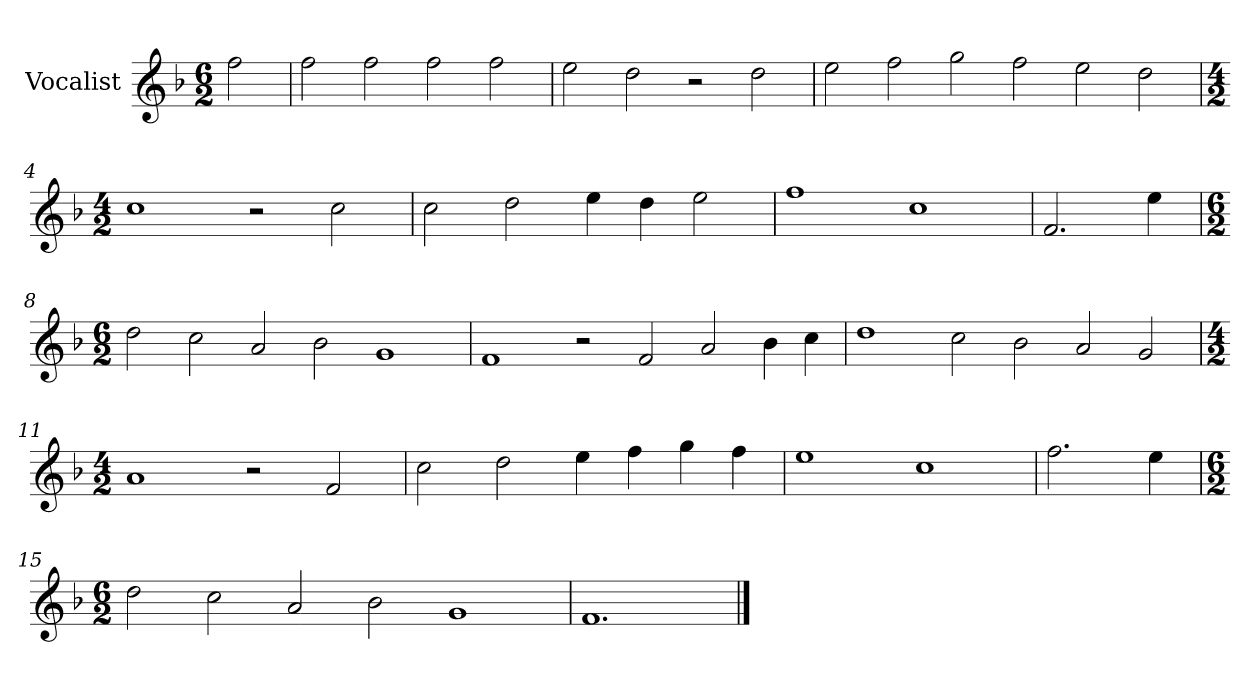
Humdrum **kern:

**kern
*part1
*staff1
*I"Vocalist
*k[b-]
*F:
*M6/2
=
2ff
=1
2ff
2ff
2ff
2ff
=2
2ee
2dd
2r
2dd
=3
2ee
2ff
2gg
2ff
2ee
2dd
=4
*M4/2
1cc
2r
2cc
=5
2cc
2dd
4ee
4dd
2ee
=6
1ff
1cc
=7
2.f
4ee
=8
*M6/2
2dd
2cc
2a
2b-
1g
=9
1f
2r
2f
2a
4b-
4cc
=10
1dd
2cc
2b-
2a
2g
=11
*M4/2
1a
2r
2f
=12
2cc
2dd
4ee
4ff
4gg
4ff
=13
1ee
1cc
=14
2.ff
4ee
=15
*M6/2
2dd
2cc
2a
2b-
1g
=16
1.f
==
*-
